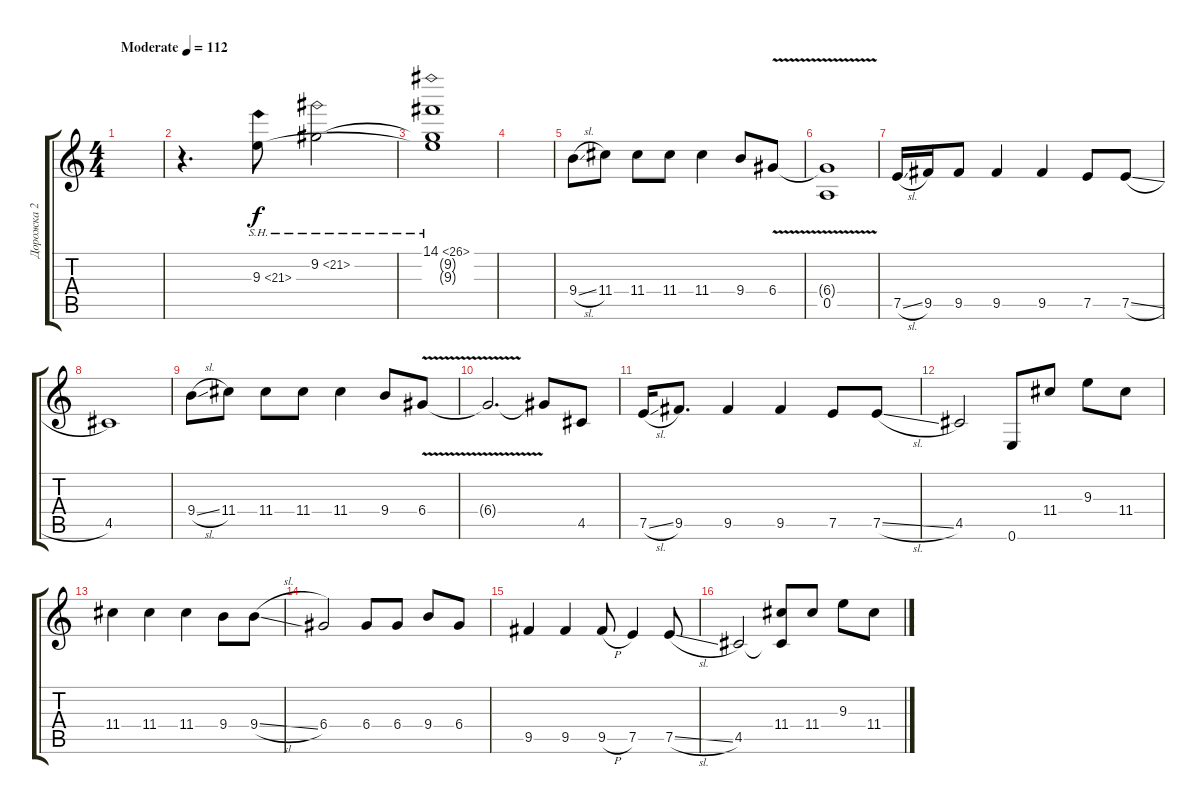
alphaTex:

\track ("Дорожка 2" "Дорожка 2") {instrument acousticguitarsteel}
\staff {score tabs}
\tuning (E4 B3 G3 D3 A2 E2) {hide}
\ts (4 4)
\tempo (112 "Moderate")
\clef g2
\ks c
|
r.4{d} 9.3{sh 12}.8 9.2{sh 12}.2 |
(14.1{sh 12} 9.2{t} 9.3{t}).1 |
|
9.4{sl}.8 11.4.8 11.4.8 11.4.8 11.4.4 9.4.8 6.4{v}.8 |
(6.4{t} 0.5).1 |
7.5{sl}.16 9.5.16 9.5.8 9.5.4 9.5.4 7.5.8 7.5{sl}.8 |
4.5.1 |
9.4{sl}.8 11.4.8 11.4.8 11.4.8 11.4.4 9.4.8 6.4{v}.8 |
6.4{t}.2{d} 6.4{t}.8 4.5.8 |
7.5{sl}.16 9.5.8{d} 9.5.4 9.5.4 7.5.8 7.5{sl}.8 |
4.5.2 0.6.8 11.4.8 9.3.8 11.4.8 |
11.4.4 11.4.4 11.4.4 9.4.8 9.4{sl}.8 |
6.4.2 6.4.8 6.4.8 9.4.8 6.4.8 |
9.5.4 9.5.4 9.5{h}.8 7.5.4 7.5{sl}.8 |
4.5.2 (11.4 4.5{t}).8 11.4.8 9.3.8 11.4.8
